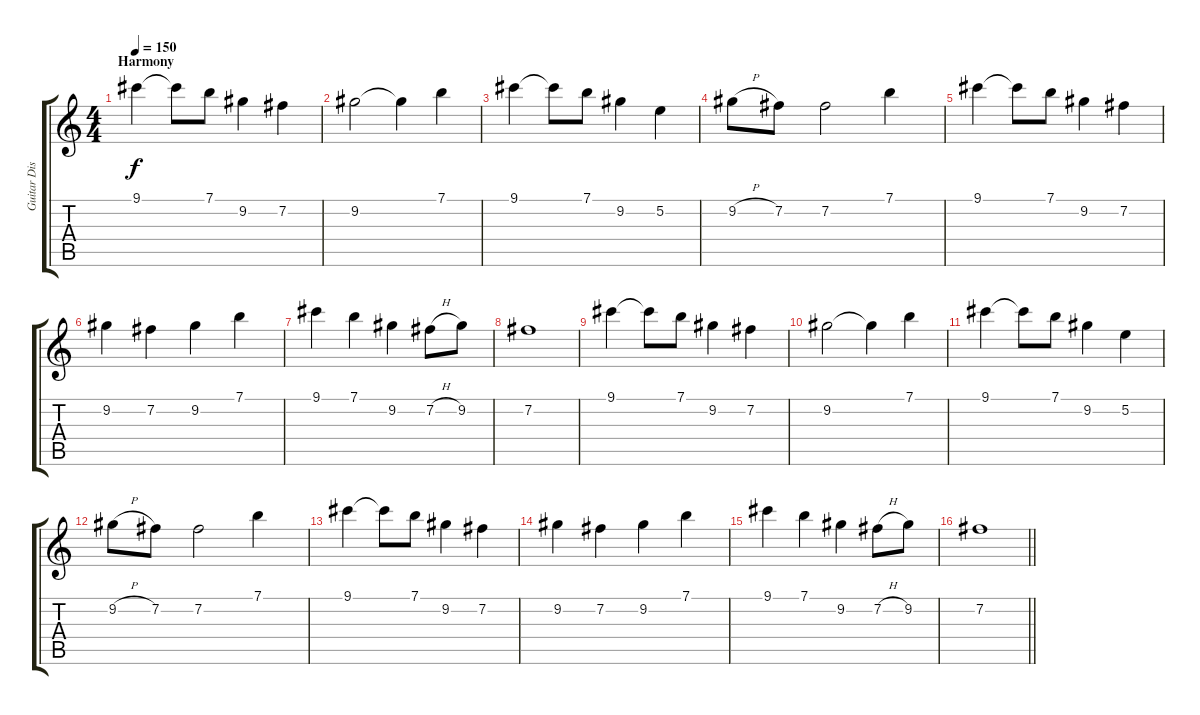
\track ("Guitar Dist 2" "Guitar Dis") {instrument distortionguitar}
\staff {score tabs}
\tuning (E4 B3 G3 D3 A2 E2) {hide}
\ts (4 4)
\section ("" "Harmony")
\tempo 150
\clef g2
\ks c
9.1.4{dy f} 9.1{t}.8 7.1.8 9.2.4 7.2.4 |
9.2.2 9.2{t}.4 7.1.4 |
9.1.4 9.1{t}.8 7.1.8 9.2.4 5.2.4 |
9.2{h}.8 7.2.8 7.2.2 7.1.4 |
9.1.4 9.1{t}.8 7.1.8 9.2.4 7.2.4 |
9.2.4 7.2.4 9.2.4 7.1.4 |
9.1.4 7.1.4 9.2.4 7.2{h}.8 9.2.8 |
7.2.1 |
9.1.4 9.1{t}.8 7.1.8 9.2.4 7.2.4 |
9.2.2 9.2{t}.4 7.1.4 |
9.1.4 9.1{t}.8 7.1.8 9.2.4 5.2.4 |
9.2{h}.8 7.2.8 7.2.2 7.1.4 |
9.1.4 9.1{t}.8 7.1.8 9.2.4 7.2.4 |
9.2.4 7.2.4 9.2.4 7.1.4 |
9.1.4 7.1.4 9.2.4 7.2{h}.8 9.2.8 |
\barLineRight lightlight
7.2.1
